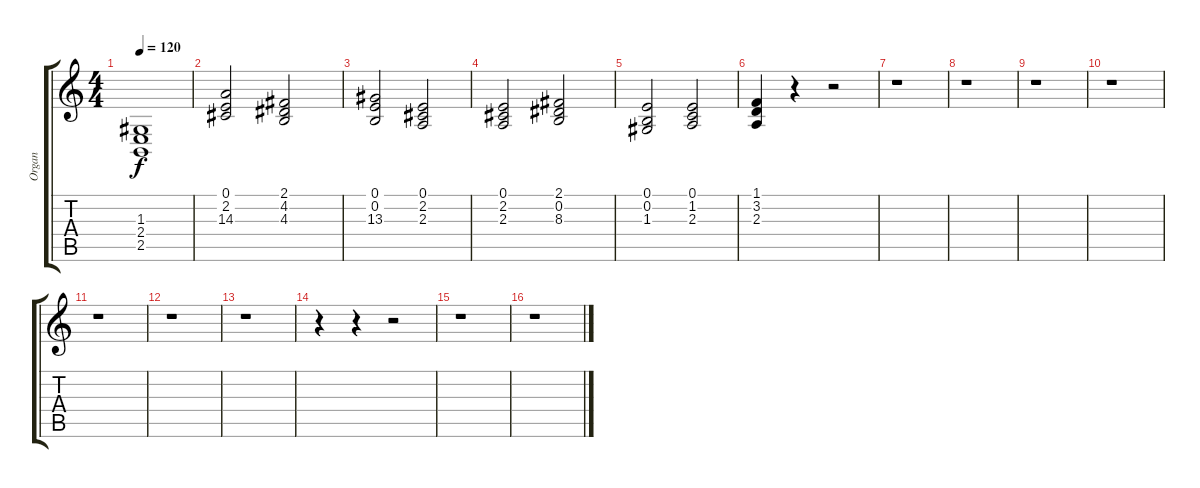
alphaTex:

\track ("Organ" "Organ") {instrument rockorgan}
\staff {score tabs}
\tuning (E4 B3 G3 D3 A2 E2) {hide}
\ts (4 4)
\tempo 120
\clef g2
\ks c
(1.3 2.4 2.5).1{dy f} |
(0.1 2.2 14.3).2 (2.1 4.2 4.3).2 |
(0.1 0.2 13.3).2 (0.1 2.2 2.3).2 |
(0.1 2.2 2.3).2 (2.1 0.2 8.3).2 |
(0.1 0.2 1.3).2 (0.1 1.2 2.3).2 |
(1.1 3.2 2.3).4 r.4 r.2 |
r.1 |
r.1 |
r.1 |
r.1 |
r.1 |
r.1 |
r.1 |
r.4 r.4 r.2 |
r.1 |
r.1
